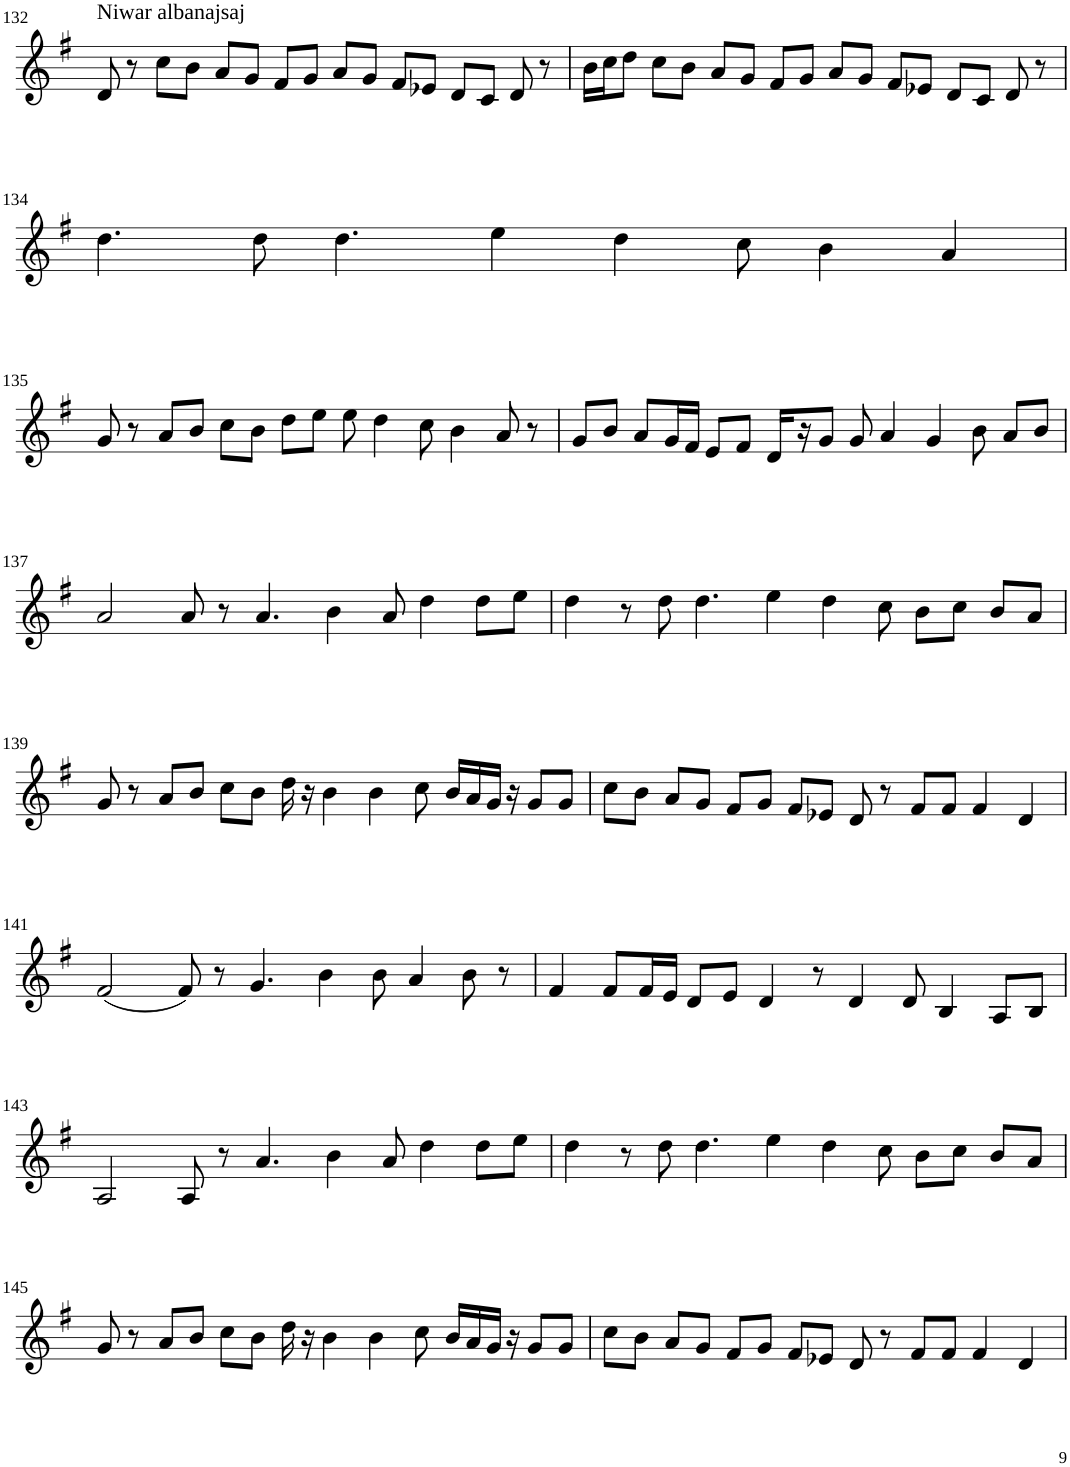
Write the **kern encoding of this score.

**kern
*part1
*staff1
*I"Violin
!!LO:PB:g=z
*clefG2
*k[f#]
*G:
*M8/4
=132
!LO:TX:a:t=Niwar albanajsaj
8d/
8r
8cc\L
8b\J
8a/L
8g/J
8f#/L
8g/J
8a/L
8g/J
8f#/L
8e-X/J
8d/L
8c/J
8d/
8r
=133
16b\LL
16cc\J
8dd\J
8cc\L
8b\J
8a/L
8g/J
8f#/L
8g/J
8a/L
8g/J
8f#/L
8e-X/J
8d/L
8c/J
8d/
8r
!!LO:LB:g=z
=134
4.dd\
8dd\
4.dd\
4ee\
4dd\
8cc\
4b\
4a/
!!LO:LB:g=z
=135
8g/
8r
8a/L
8b/J
8cc\L
8b\J
8dd\L
8ee\J
8ee\
4dd\
8cc\
4b\
8a/
8r
=136
8g/L
8b/J
8a/L
16g/L
16f#/JJ
8e/L
8f#/J
16d/LL
16r
8g/J
8g/
4a/
4g/
8b\
8a/L
8b/J
!!LO:LB:g=z
=137
2a/
8a/
8r
4.a/
4b\
8a/
4dd\
8dd\L
8ee\J
=138
4dd\
8r
8dd\
4.dd\
4ee\
4dd\
8cc\
8b\L
8cc\J
8b/L
8a/J
!!LO:LB:g=z
=139
8g/
8r
8a/L
8b/J
8cc\L
8b\J
16dd\
16r
4b\
4b\
8cc\
16b/LL
16a/
16g/JJ
16r
8g/L
8g/J
=140
8cc\L
8b\J
8a/L
8g/J
8f#/L
8g/J
8f#/L
8e-X/J
8d/
8r
8f#/L
8f#/J
4f#/
4d/
!!LO:LB:g=z
=141
(2f#/
8f#/)
8r
4.g/
4b\
8b\
4a/
8b\
8r
=142
4f#/
8f#/L
16f#/L
16e/JJ
8d/L
8e/J
4d/
8r
4d/
8d/
4B/
8A/L
8B/J
!!LO:LB:g=z
=143
2A/
8A/
8r
4.a/
4b\
8a/
4dd\
8dd\L
8ee\J
=144
4dd\
8r
8dd\
4.dd\
4ee\
4dd\
8cc\
8b\L
8cc\J
8b/L
8a/J
!!LO:LB:g=z
=145
8g/
8r
8a/L
8b/J
8cc\L
8b\J
16dd\
16r
4b\
4b\
8cc\
16b/LL
16a/
16g/JJ
16r
8g/L
8g/J
=146
8cc\L
8b\J
8a/L
8g/J
8f#/L
8g/J
8f#/L
8e-X/J
8d/
8r
8f#/L
8f#/J
4f#/
4d/
=
*-
